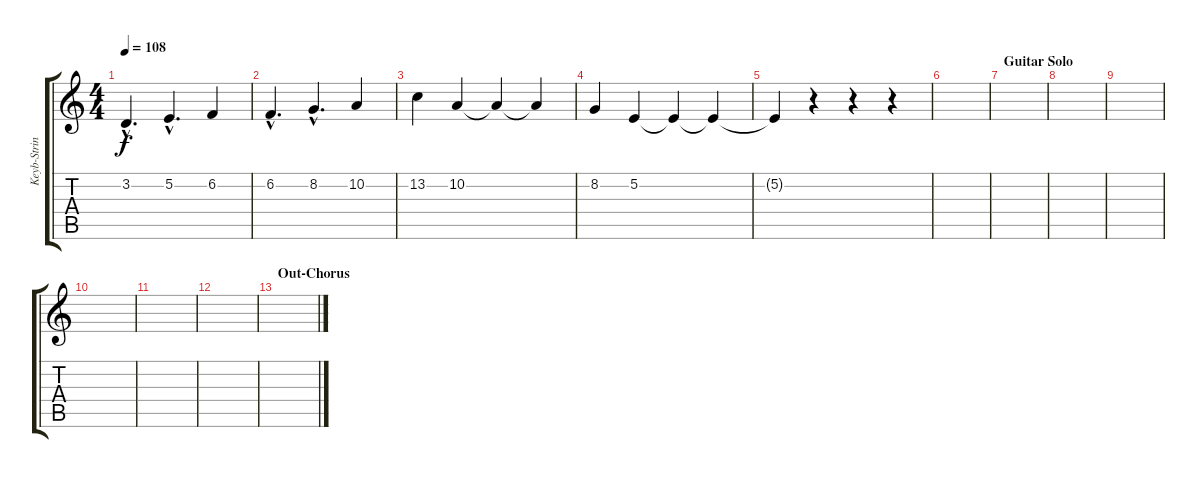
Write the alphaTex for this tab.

\track ("Keyb-Strings 1" "Keyb-Strin") {instrument stringensemble1}
\staff {score tabs}
\tuning (E4 B3 G3 D3 A2 E2) {hide}
\ts (4 4)
\tempo 108
\clef g2
\ks c
3.2{hac}.4{d dy f} 5.2{hac}.4{d} 6.2.4 |
6.2{hac}.4{d} 8.2{hac}.4{d} 10.2.4 |
13.2.4 10.2.4 10.2{t}.4 10.2{t}.4 |
8.2.4 5.2.4 5.2{t}.4 5.2{t}.4 |
5.2{t}.4 r.4 r.4 r.4 |
|
\section ("" "Guitar Solo")
|
|
|
|
|
|
\section ("" "Out-Chorus")
